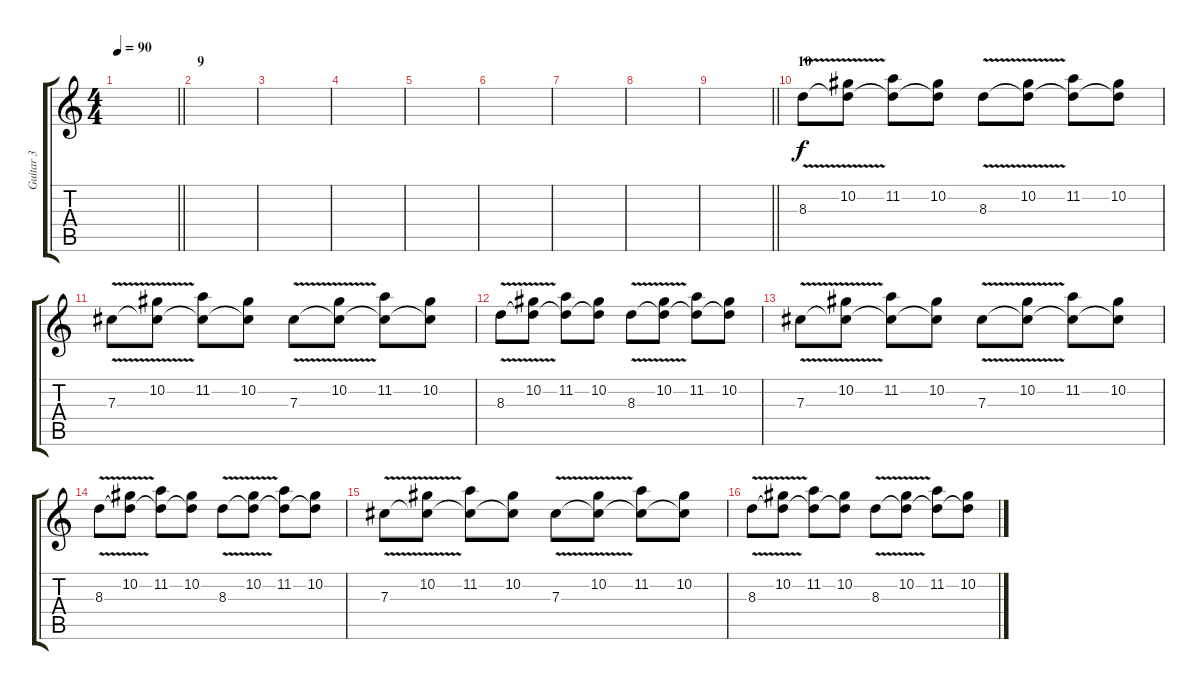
\track ("Guitar 3" "Guitar 3") {instrument electricguitarclean}
\staff {score tabs}
\tuning (Eb4 Bb3 Gb3 Db3 Ab2 Db2) {hide}
\ts (4 4)
\tempo 90
\clef g2
\barLineRight lightlight
\ks c
|
\section ("" "9")
|
|
|
|
|
|
|
\barLineRight lightlight
|
\section ("" "10")
8.3{v}.8{instrument electricguitarjazz} (10.2 8.3{t}).8 (11.2 8.3{t}).8 (10.2 8.3{t}).8 8.3{v}.8 (10.2 8.3{t}).8 (11.2 8.3{t}).8 (10.2 8.3{t}).8 |
7.3{v}.8 (10.2 7.3{t}).8 (11.2 7.3{t}).8 (10.2 7.3{t}).8 7.3{v}.8 (10.2 7.3{t}).8 (11.2 7.3{t}).8 (10.2 7.3{t}).8 |
8.3{v}.8 (10.2 8.3{t}).8 (11.2 8.3{t}).8 (10.2 8.3{t}).8 8.3{v}.8 (10.2 8.3{t}).8 (11.2 8.3{t}).8 (10.2 8.3{t}).8 |
7.3{v}.8 (10.2 7.3{t}).8 (11.2 7.3{t}).8 (10.2 7.3{t}).8 7.3{v}.8 (10.2 7.3{t}).8 (11.2 7.3{t}).8 (10.2 7.3{t}).8 |
8.3{v}.8 (10.2 8.3{t}).8 (11.2 8.3{t}).8 (10.2 8.3{t}).8 8.3{v}.8 (10.2 8.3{t}).8 (11.2 8.3{t}).8 (10.2 8.3{t}).8 |
7.3{v}.8 (10.2 7.3{t}).8 (11.2 7.3{t}).8 (10.2 7.3{t}).8 7.3{v}.8 (10.2 7.3{t}).8 (11.2 7.3{t}).8 (10.2 7.3{t}).8 |
8.3{v}.8 (10.2 8.3{t}).8 (11.2 8.3{t}).8 (10.2 8.3{t}).8 8.3{v}.8 (10.2 8.3{t}).8 (11.2 8.3{t}).8 (10.2 8.3{t}).8
